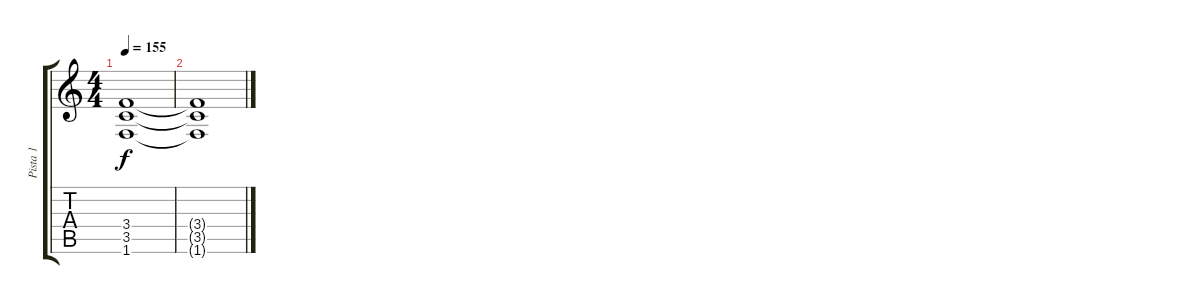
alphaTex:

\track ("Pista 1" "Pista 1") {instrument overdrivenguitar}
\staff {score tabs}
\tuning (E4 B3 G3 D3 A2 E2) {hide}
\ts (4 4)
\tempo 155
\clef g2
\ks c
(3.4 3.5 1.6).1{dy f volume 0} |
(3.4{t} 3.5{t} 1.6{t}).1
